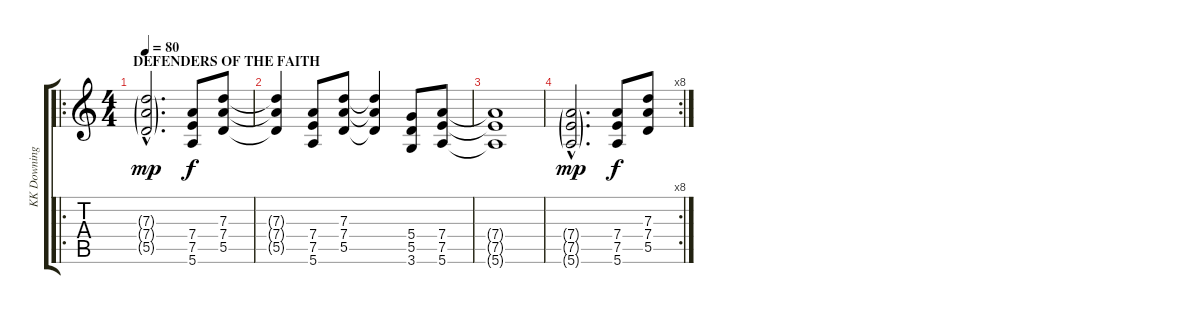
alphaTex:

\track ("KK Downing" "KK Downing") {instrument overdrivenguitar}
\staff {score tabs}
\tuning (E4 B3 G3 D3 A2 E2) {hide}
\ro
\ts (4 4)
\section ("" "DEFENDERS OF THE FAITH")
\tempo 80
\clef g2
\ks c
(7.3{g hac} 7.4{g hac} 5.5{g hac}).2{d dy mp} (7.4 7.5 5.6).8{dy f} (7.3 7.4 5.5).8 |
(7.3{t} 7.4{t} 5.5{t}).4 (7.4 7.5 5.6).8 (7.3 7.4 5.5).8 (7.3{t} 7.4{t} 5.5{t}).4 (5.4 5.5 3.6).8 (7.4 7.5 5.6).8 |
(7.4{t} 7.5{t} 5.6{t}).1 |
\rc 8
(7.4{g hac} 7.5{g hac} 5.6{g hac}).2{d dy mp} (7.4 7.5 5.6).8{dy f} (7.3 7.4 5.5).8
